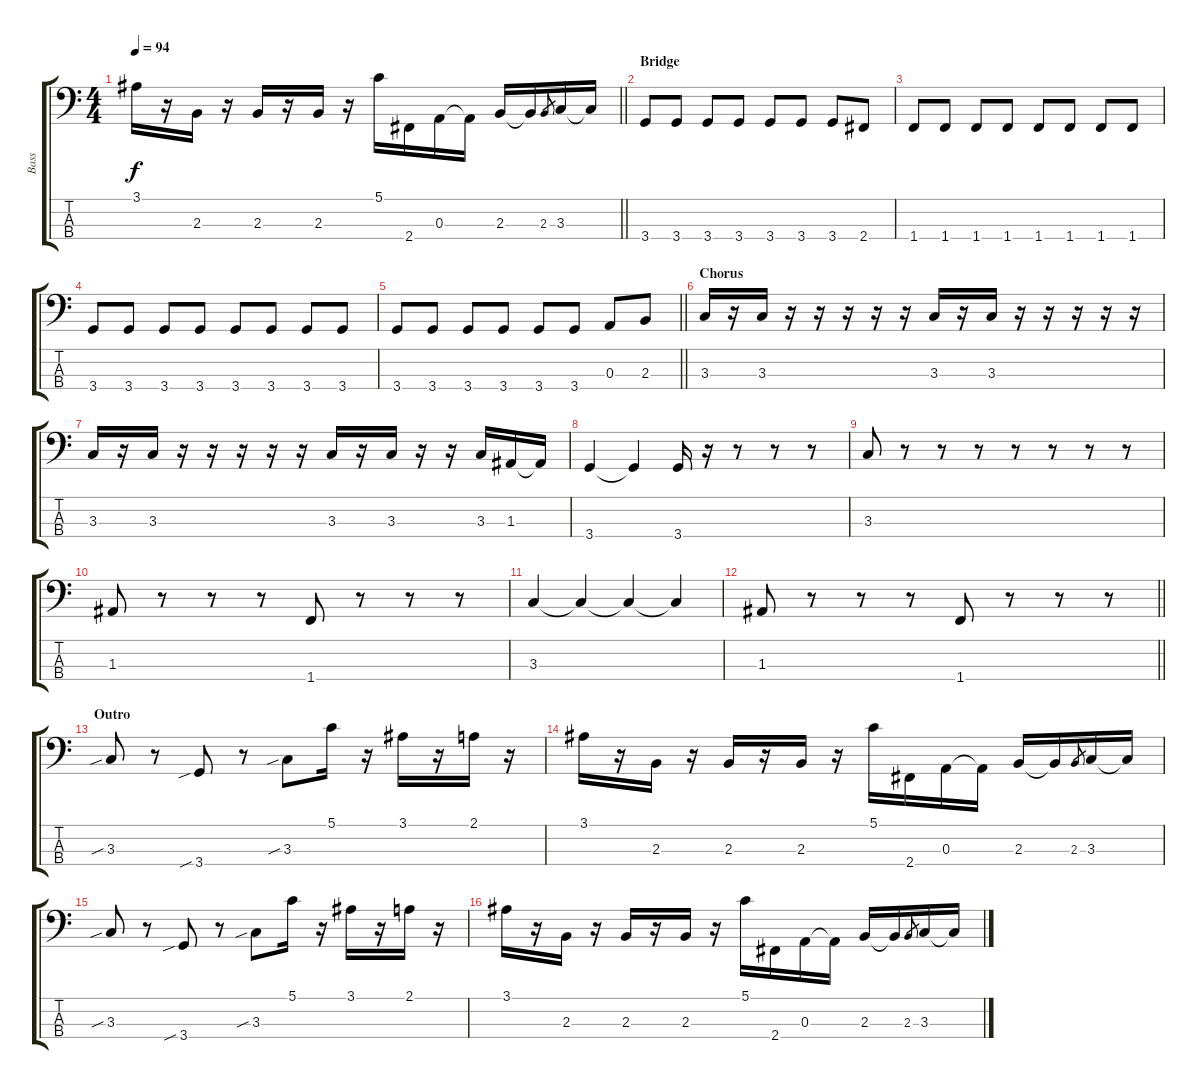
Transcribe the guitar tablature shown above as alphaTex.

\track ("Bass" "Bass") {instrument electricbassfinger}
\staff {score tabs}
\tuning (G2 D2 A1 E1) {hide}
\ts (4 4)
\tempo 94
\clef f4
\barLineRight lightlight
\ks c
3.1.16{dy f} r.16 2.3.16 r.16 2.3.16 r.16 2.3.16 r.16 5.1.16 2.4.16 0.3.16 0.3{t}.16 2.3.16 2.3{t}.16 2.3.8{gr} 3.3.16 3.3{t}.16 |
\section ("" "Bridge")
3.4.8 3.4.8 3.4.8 3.4.8 3.4.8 3.4.8 3.4.8 2.4.8 |
1.4.8 1.4.8 1.4.8 1.4.8 1.4.8 1.4.8 1.4.8 1.4.8 |
3.4.8 3.4.8 3.4.8 3.4.8 3.4.8 3.4.8 3.4.8 3.4.8 |
\barLineRight lightlight
3.4.8 3.4.8 3.4.8 3.4.8 3.4.8 3.4.8 0.3.8 2.3.8 |
\section ("" "Chorus")
3.3.16 r.16 3.3.16 r.16 r.16 r.16 r.16 r.16 3.3.16 r.16 3.3.16 r.16 r.16 r.16 r.16 r.16 |
3.3.16 r.16 3.3.16 r.16 r.16 r.16 r.16 r.16 3.3.16 r.16 3.3.16 r.16 r.16 3.3.16 1.3.16 1.3{t}.16 |
3.4.4 3.4{t}.4 3.4.16 r.16 r.8 r.8 r.8 |
3.3.8 r.8 r.8 r.8 r.8 r.8 r.8 r.8 |
1.3.8 r.8 r.8 r.8 1.4.8 r.8 r.8 r.8 |
3.3.4 3.3{t}.4 3.3{t}.4 3.3{t}.4 |
\barLineRight lightlight
1.3.8 r.8 r.8 r.8 1.4.8 r.8 r.8 r.8 |
\section ("" "Outro")
3.3{sib}.8 r.8 3.4{sib}.8 r.8 3.3{sib}.8 5.1.16 r.16 3.1.16 r.16 2.1.16 r.16 |
3.1.16 r.16 2.3.16 r.16 2.3.16 r.16 2.3.16 r.16 5.1.16 2.4.16 0.3.16 0.3{t}.16 2.3.16 2.3{t}.16 2.3.8{gr} 3.3.16 3.3{t}.16 |
3.3{sib}.8 r.8 3.4{sib}.8 r.8 3.3{sib}.8 5.1.16 r.16 3.1.16 r.16 2.1.16 r.16 |
3.1.16 r.16 2.3.16 r.16 2.3.16 r.16 2.3.16 r.16 5.1.16 2.4.16 0.3.16 0.3{t}.16 2.3.16 2.3{t}.16 2.3.8{gr} 3.3.16 3.3{t}.16
